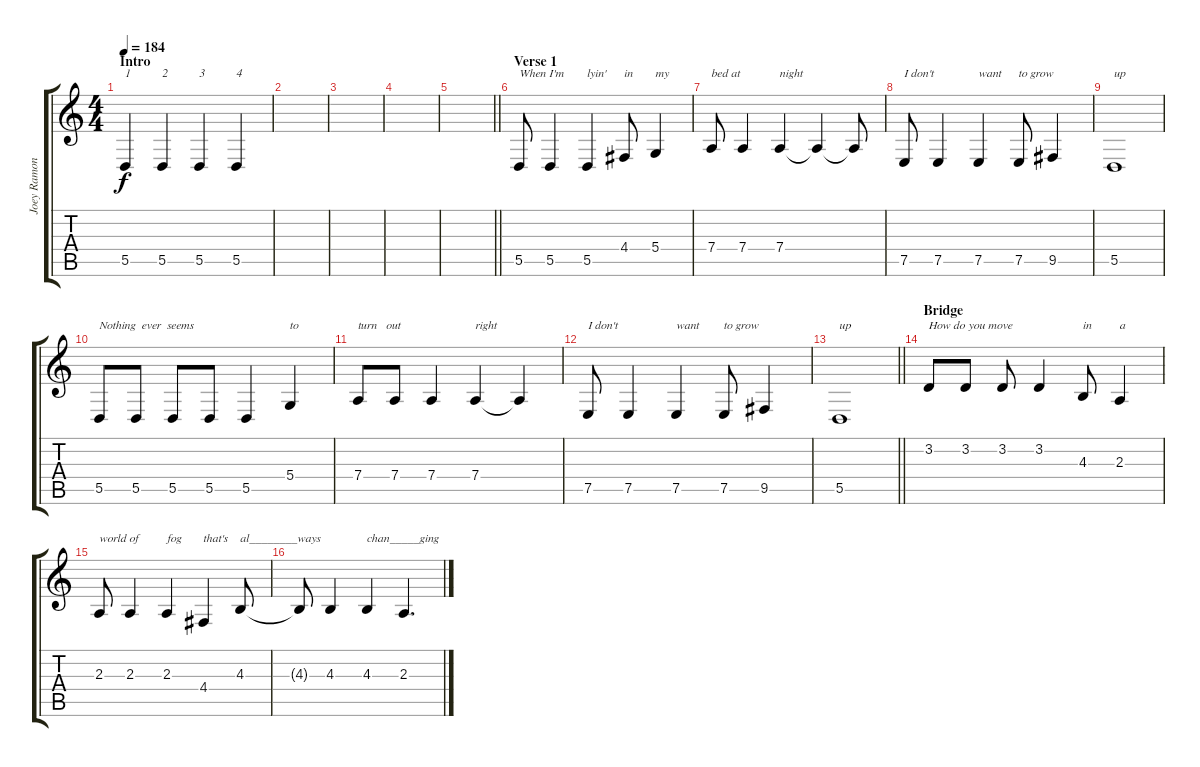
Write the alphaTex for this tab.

\track ("Joey Ramone" "Joey Ramon") {instrument synthbrass1}
\staff {score tabs}
\tuning (E4 B3 G3 D3 A2 E2) {hide}
\ts (4 4)
\section ("" "Intro")
\tempo 184
\clef g2
\ks c
5.5.4{txt "1" dy f instrument synthbrass1} 5.5.4{txt "2"} 5.5.4{txt "3"} 5.5.4{txt "4"} |
|
|
|
\barLineRight lightlight
|
\section ("" "Verse 1")
5.5.8{txt "When I'm"} 5.5.4 5.5.4{txt "lyin'"} 4.4.8{txt "in"} 5.4.4{txt "my"} |
7.4.8{txt "bed at"} 7.4.4 7.4.4{txt "night"} 7.4{t}.4 7.4{t}.8 |
7.5.8{txt "I don't"} 7.5.4 7.5.4{txt "want"} 7.5.8{txt "to grow"} 9.5.4 |
5.5.1{txt "up"} |
5.5.8{txt "Nothing  ever  seems"} 5.5.8 5.5.8 5.5.8 5.5.4 5.4.4{txt "to"} |
7.4.8{txt "turn   out"} 7.4.8 7.4.4 7.4.4{txt "right"} 7.4{t}.4 |
7.5.8{txt "I don't"} 7.5.4 7.5.4{txt "want"} 7.5.8{txt "to grow"} 9.5.4 |
\barLineRight lightlight
5.5.1{txt "up"} |
\section ("" "Bridge")
3.2.8{txt "How do you move"} 3.2.8 3.2.8 3.2.4 4.3.8{txt "in"} 2.3.4{txt "a"} |
2.3.8{txt "world of"} 2.3.4 2.3.4{txt "fog"} 4.4.4{txt "that's"} 4.3.8{txt "al________ways"} |
4.3{t}.8 4.3.4 4.3.4{txt "chan_____ging"} 2.3.4{d}
